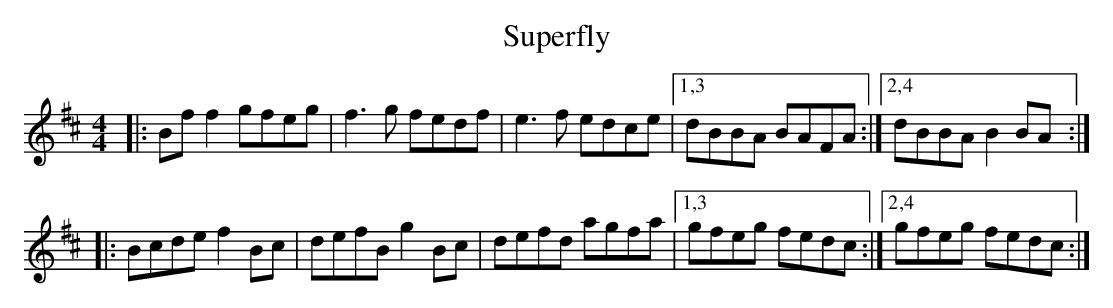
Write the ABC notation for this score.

X:1
T: Superfly
M: 4/4
L: 1/8
K: Bmin
|: Bff2 gfeg | f3g  fedf | e3f  edce |1,3 dBBA BAFA :|2,4 dBBA B2BA :|
|: Bcde f2Bc | defB g2Bc | defd agfa |1,3 gfeg fedc :|2,4 gfeg fedc :|
